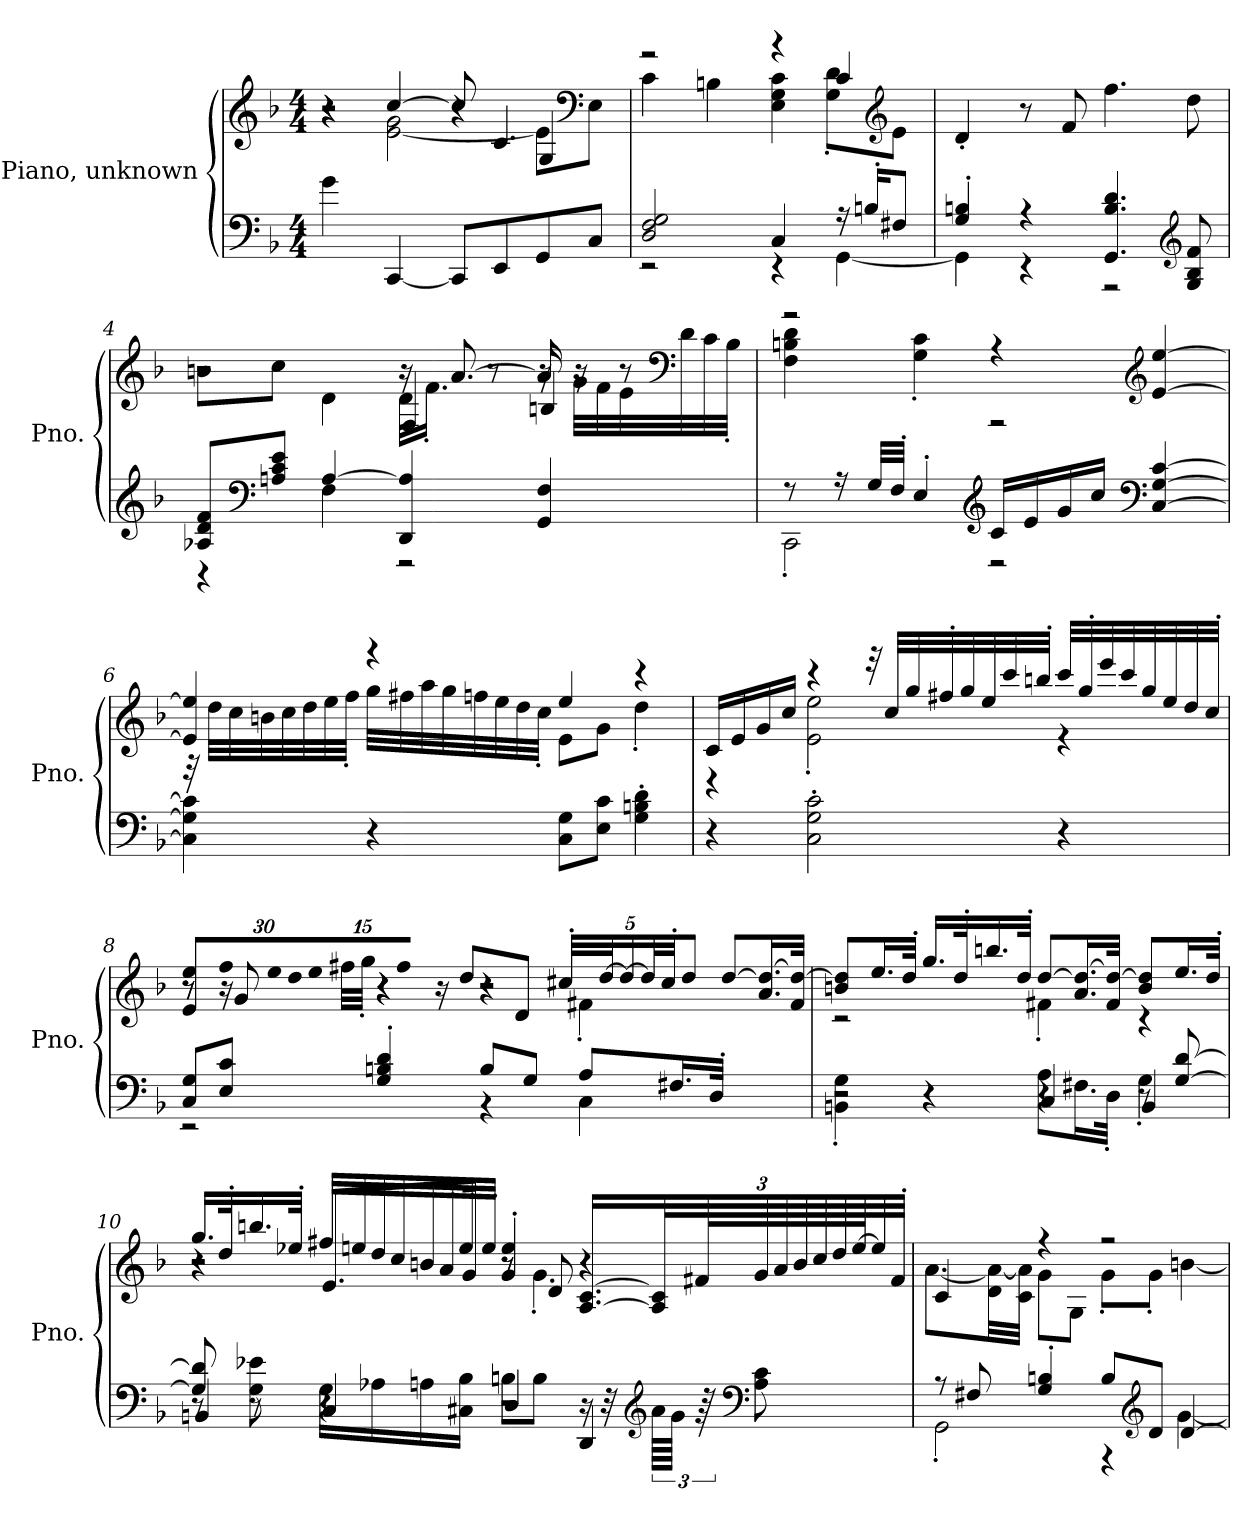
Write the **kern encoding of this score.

**kern	**kern
*part1	*part1
*staff2	*staff1
*I"Piano, unknown	*
*I'Pno.	*
*clefF4	*clefG2
*k[b-]	*k[b-]
*M4/4	*M4/4
*MM120	*MM120
=1	=1
*	*^
*	*	*^
4g\	4r	4r	2r
[4CC/	[4cc/	[2e\ 2g\	.
8CC/L]	8cc/]	.	4r
8EE/	4.c/	.	.
8GG/	.	8e\L]	4G/
*	*clefF4	*	*
8C/J	.	8E\J	.
*	*	*v	*v
=2	=2	=2
*^	*	*
2D/ 2F/ 2G/	2r	2r	4c\
.	.	.	4Bn\
4C/	4r	4r	4E\ 4G\ 4c\
16r	[4GG\	4c/	8G\' 8d\'L
16Bn'/KL	.	.	.
*	*	*clefG2	*
8F#X/J	.	.	8e\J
*	*	*v	*v
=3	=3	=3
4G/' 4Bn/'	4GG\]	4d'/
4r	4r	8r
.	.	8f/
4.GG/ 4.B/ 4.d/	2r	4.ff\
*clefG2	*	*
8G/ 8B/ 8f/	.	8dd\
!!LO:LB:g=z
=4	=4	=4
*	*	*^
*	*	*	*^
8A-X/ 8d/ 8f/L	4r	2r	8bn\L	2r
*clefF4	*	*	*	*
8An/ 8c/ 8e/J	.	.	8cc\J	.
[4A/	4F\	.	4d\	.
4DD/ 4A/]	2r	16r	32d\KLL	4F/
.	.	.	16.f'\JJ	.
.	.	[8.a/	.	.
.	.	.	8r	.
4GG/ 4F/	.	16a/]	16r	4Bn/
.	.	16r	32g\LLL	.
.	.	.	32f\	.
.	.	8r	32e\	.
*	*	*clefF4	*	*
.	.	.	32d\	.
.	.	.	32c\	.
.	.	.	32B'\JJJ	.
*	*	*	*v	*v
=5	=5	=5	=5
8r	2CC'\	2r	4F\ 4Bn\ 4d\
16r	.	.	.
32G/LLL	.	.	.
32F'/JJJ	.	.	.
4E'/	.	.	4G\' 4c\'
*clefG2	*	*	*
16c/LL	2r	4r	2r
16e/	.	.	.
16g/	.	.	.
16cc/JJ	.	.	.
*clefF4	*	*clefG2	*
[4C/ [4G/ [4c/	.	[4e/ [4ee/	.
*v	*v	*	*
!!LO:LB:g=z	!!
=6	=6	=6
4C\] 4G\] 4c\]	4e/] 4ee/]	32r
.	.	32dd\LLL
.	.	32cc\
.	.	32bn\
.	.	32cc\
.	.	32dd\
.	.	32ee\
.	.	32ff'\JJJ
4r	4r	32gg\LLL
.	.	32ff#X\
.	.	32aa\
.	.	32gg\
.	.	32ffn\
.	.	32ee\
.	.	32dd\
.	.	32cc'\JJJ
8C\ 8G\L	4ee/	8e\L
8E\ 8c\J	.	8g\J
4G\' 4Bn\' 4d\'	4r	4dd'\
=7	=7	=7
4r	16c/LL	4r
.	16e/	.
.	16g/	.
.	16cc/JJ	.
2C\' 2G\' 2c\'	4r	2e\' 2ee\'
.	32r	.
.	32cc/LLL	.
.	32gg/	.
.	32ff#X'/	.
.	32gg/	.
.	32ee/	.
.	32ccc/	.
.	32bbn'/JJJ	.
4r	32ccc/LLL	4r
.	32gg'/	.
.	32eee/	.
.	32ccc/	.
.	32gg/	.
.	32ee/	.
.	32dd/	.
.	32cc'/JJJ	.
!!LO:LB:g=z
=8	=8	=8
*^	*	*^
8C/ 8G/L	2r	8e/ 8ee/L	8r	8r
*	*	*Xbrackettup	*	*
!	!	!LO:N:vis=256	!	!
8E/ 8c/J	.	1920%17ff/LLLL	16r	8g/
!	!	!LO:N:vis=256	!	!
.	.	1920%17ee/J	.	.
!	!	!LO:N:vis=64	!	!
.	.	960%17dd/	.	.
.	.	1920ryy	.	.
!	!	!LO:N:vis=256	!	!
.	.	1920%17ee/K	.	.
!	!	!LO:N:vis=64	!	!
.	.	960%17ff/JJJJ	.	.
.	.	16r	32ff#X\LLL	.
.	.	.	32gg'\JJJ	.
4G/' 4Bn/' 4d/'	.	8dd/L	4r	4r
.	.	8d/J	.	.
8B/L	4r	40cc#X'/LLL	4r	2r
.	.	[40dd/J	.	.
.	.	20dd/_	.	.
.	.	40dd/L]	.	.
8G/J	.	40cc#'/JJ	.	.
.	.	10dd/J	.	.
8A/L	4C\	[8dd/L	4f#X'\	.
16.F#X/L	.	16.a/ 16.dd/_L	.	.
32D'/JJk	.	32f#/ 32dd/_JJk	.	.
*	*	*	*v	*v
=9	=9	=9	=9
*	*^	*	*
2r	4BBn\' 4G\'	2r	8bn/ 8dd/]L	2r
.	.	.	16.ee/L	.
.	.	.	32dd'/JJk	.
.	4r	.	16.gg/LL	.
.	.	.	32dd'/K	.
.	.	.	16.bbn/	.
.	.	.	32dd'/JJk	.
4r	8A\L	4C/	[8dd/L	4f#X'\
.	16.F#X\L	.	16.a/ 16.dd/_L	.
.	32D'\JJk	.	32f#/ 32dd/_JJk	.
8r	4G'\	4BB/	8b/ 8dd/]L	4r
[8G/ [8d/	.	.	16.ee/L	.
.	.	.	32dd'/JJk	.
!!LO:LB:g=z
=10	=10	=10	=10	=10
*	*	*	*	*^
8G/] 8d/]	8r	4BBn/	16.gg/LL	2r	4r
.	.	.	32dd'/K	.	.
8r	8G\ 8e-X\	.	16.bbn/	.	.
.	.	.	32ee-X'/JJk	.	.
4r	16G\LL	4C/	32ff#X/LLL	.	8.e/L
.	.	.	32een/	.	.
.	16A-X\	.	32dd/	.	.
.	.	.	32cc/	.	.
.	16An\	.	32bn/	.	.
.	.	.	32a'/	.	.
.	16C#X\ 16B-\JJ	.	32ee'/	.	16g/Jk
.	.	.	32ee'/JJJ	.	.
2r	8Bn\L	4D/	4g/' 4ee/'	8r	8r
.	8B\J	.	.	4.g'\	8d/
.	16r	4DD/	[16.A/ [16.c/LL	.	4r
.	32r	.	.	.	.
*clefG2	*	*	*	*	*
.	96a\LLLL	.	48A/] 48c/]L	.	.
.	96g\JJJJ	.	.	.	.
.	96r	.	96f#X/L	.	.
*clefF4	*	*	*	*	*
.	8A\ 8c\	.	96g/	.	.
.	.	.	96a/	.	.
.	.	.	96b/	.	.
.	.	.	96cc/	.	.
.	.	.	96dd/	.	.
.	.	.	[96ee/J	.	.
.	.	.	32ee/]	.	.
.	.	.	32f#'/JJJ	.	.
*	*v	*v	*	*	*
*	*	*	*v	*v
!!LO:LB:g=z
=11	=11	=11	=11
8r	2GG'\	4c/	[8.a\L
8F#X/	.	.	.
.	.	.	32d\ 32a\_LL
.	.	.	32c\ 32a\]JJJ
4G/' 4Bn/'	.	4r	8g\L
.	.	.	8G\J
8B/L	4r	2r	8g'\L
*clefG2	*	*	*
8d/J	.	.	8g'\J
[4d/	[4g\	.	[4bn\
*v	*v	*	*
*	*v	*v
=	=
*-	*-
